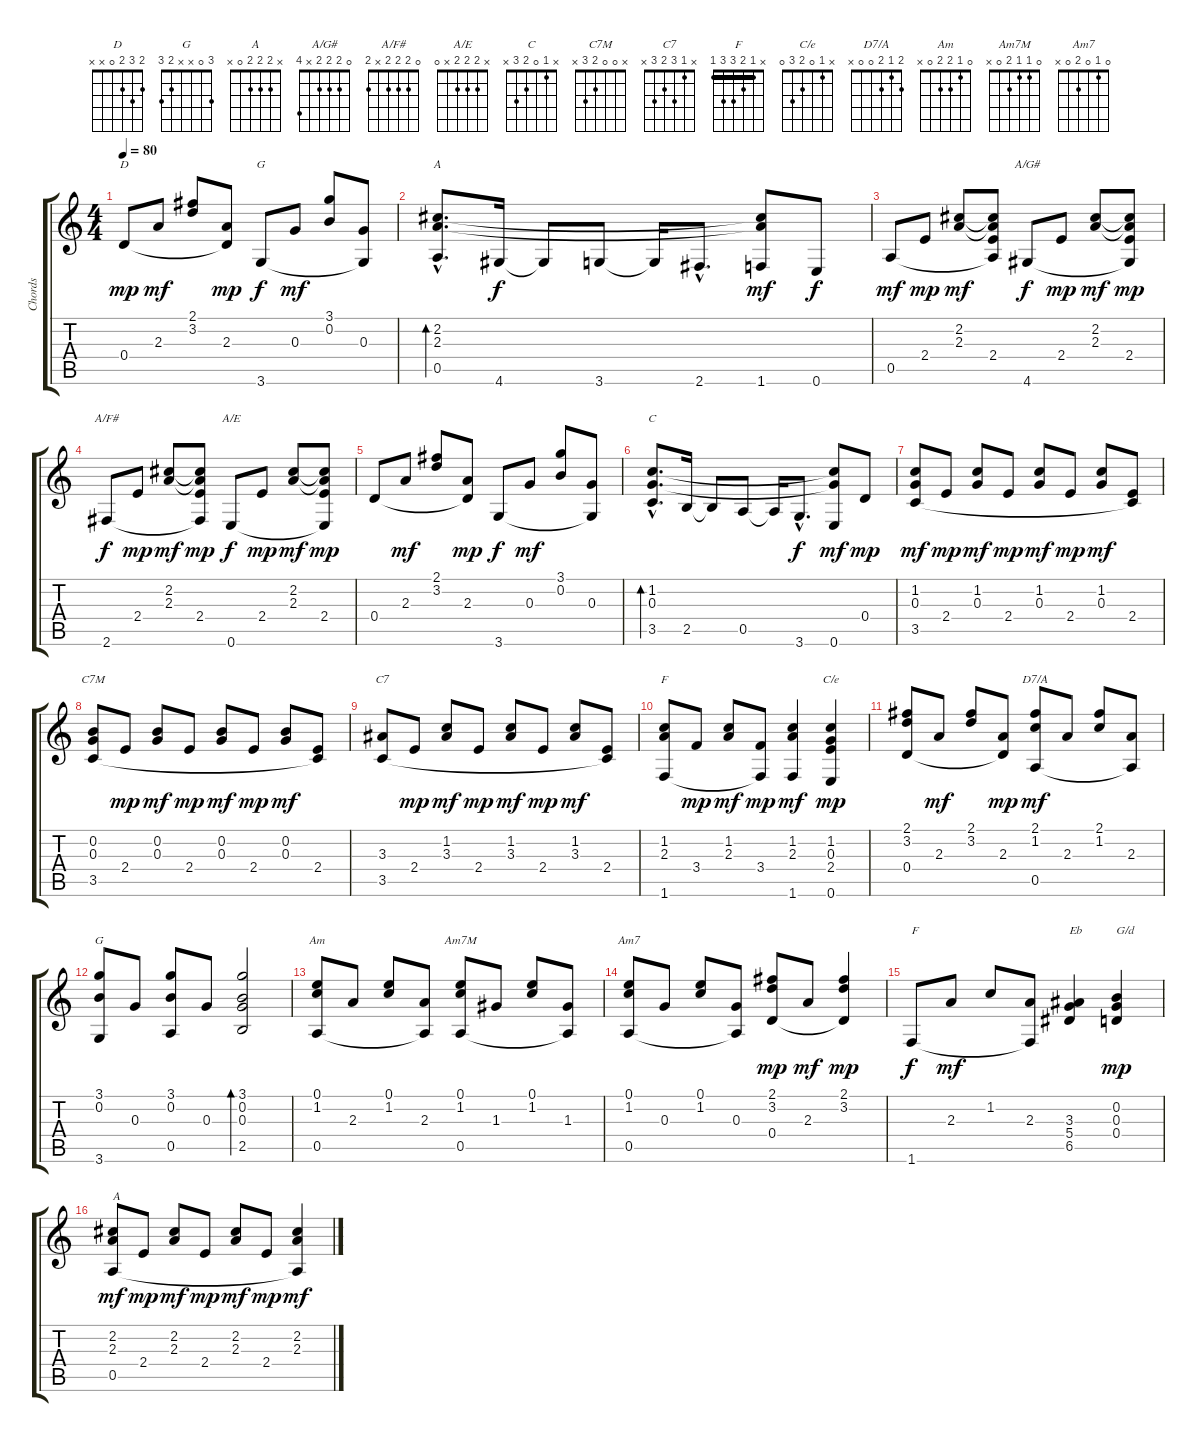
\track ("Chords" "Chords") {instrument acousticguitarnylon}
\staff {score tabs}
\tuning (E4 B3 G3 D3 A2 E2) {hide}
\chord ("D" 2 3 2 0 x x)
\chord ("G" 3 0 0 0 2 3)
\chord ("A" x 2 2 2 0 x)
\chord ("A/G#" 0 2 2 2 x 4)
\chord ("A/F#" 0 2 2 2 x 2)
\chord ("A/E" x 2 2 2 x 0)
\chord ("C" x 1 0 2 3 x)
\chord ("C7M" x 0 0 2 3 x)
\chord ("C7" x 1 3 2 3 x)
\chord ("F" x 1 2 3 3 1) {barre 1}
\chord ("C/e" x 1 0 2 3 0)
\chord ("D7/A" 2 1 2 0 0 x)
\chord ("G" 3 0 x x 2 3)
\chord ("Am" 0 1 2 2 0 x)
\chord ("Am7M" 0 1 1 2 0 x)
\chord ("Am7" 0 1 0 2 0 x)
\ts (4 4)
\tempo 80
\clef g2
\ks c
0.4.8{ch "D" dy mp} 2.3.8{dy mf} (2.1 3.2).8 (2.3 0.4{t}).8{dy mp} 3.6.8{ch "G" dy f} 0.3.8{dy mf} (3.1 0.2).8 (0.3 3.6{t}).8 |
(2.2{hac} 2.3{hac} 0.5{hac}).8{d bd 240 ch "A"} 4.6.16{dy f} 4.6{t}.8 3.6.8 3.6{t}.16 2.6{hac}.8{d} (2.2{t} 2.3{t} 1.6).8{dy mf} 0.6.8{dy f} |
0.5.8{dy mf} 2.4.8{dy mp} (2.2 2.3).8{dy mf} (2.2{t} 2.3{t} 2.4 0.5{t}).8 4.6.8{ch "A/G#" dy f} 2.4.8{dy mp} (2.2 2.3).8{dy mf} (2.2{t} 2.3{t} 2.4 4.6{t}).8{dy mp} |
2.6.8{ch "A/F#" dy f} 2.4.8{dy mp} (2.2 2.3).8{dy mf} (2.2{t} 2.3{t} 2.4 2.6{t}).8{dy mp} 0.6.8{ch "A/E" dy f} 2.4.8{dy mp} (2.2 2.3).8{dy mf} (2.2{t} 2.3{t} 2.4 0.6{t}).8{dy mp} |
0.4.8 2.3.8{dy mf} (2.1 3.2).8 (2.3 0.4{t}).8{dy mp} 3.6.8{dy f} 0.3.8{dy mf} (3.1 0.2).8 (0.3 3.6{t}).8 |
(1.2{hac} 0.3{hac} 3.5{hac}).8{d bd 240 ch "C"} 2.5.16 2.5{t}.8 0.5.8 0.5{t}.16 3.6{hac}.8{d dy f} (1.2{t} 0.3{t} 0.6).8{dy mf} 0.4.8{dy mp} |
(1.2 0.3 3.5).8{dy mf} 2.4.8{dy mp} (1.2 0.3).8{dy mf} 2.4.8{dy mp} (1.2 0.3).8{dy mf} 2.4.8{dy mp} (1.2 0.3).8{dy mf} (2.4 3.5{t}).8 |
(0.2 0.3 3.5).8{ch "C7M"} 2.4.8{dy mp} (0.2 0.3).8{dy mf} 2.4.8{dy mp} (0.2 0.3).8{dy mf} 2.4.8{dy mp} (0.2 0.3).8{dy mf} (2.4 3.5{t}).8 |
(3.3 3.5).8{ch "C7"} 2.4.8{dy mp} (1.2 3.3).8{dy mf} 2.4.8{dy mp} (1.2 3.3).8{dy mf} 2.4.8{dy mp} (1.2 3.3).8{dy mf} (2.4 3.5{t}).8 |
(1.2 2.3 1.6).8{ch "F"} 3.4.8{dy mp} (1.2 2.3).8{dy mf} (3.4 1.6{t}).8{dy mp} (1.2 2.3 1.6).4{dy mf} (1.2 0.3 2.4 0.6).4{ch "C/e" dy mp} |
(2.1 3.2 0.4).8 2.3.8{dy mf} (2.1 3.2).8 (2.3 0.4{t}).8{dy mp} (2.1 1.2 0.5).8{ch "D7/A" dy mf} 2.3.8 (2.1 1.2).8 (2.3 0.5{t}).8 |
(3.1 0.2 3.6).8{ch "G"} 0.3.8 (3.1 0.2 0.5).8 0.3.8 (3.1 0.2 0.3 2.5).2{bd 240} |
(0.1 1.2 0.5).8{ch "Am"} 2.3.8 (0.1 1.2).8 (2.3 0.5{t}).8 (0.1 1.2 0.5).8{ch "Am7M"} 1.3.8 (0.1 1.2).8 (1.3 0.5{t}).8 |
(0.1 1.2 0.5).8{ch "Am7"} 0.3.8 (0.1 1.2).8 (0.3 0.5{t}).8 (2.1 3.2 0.4).8{dy mp} 2.3.8{dy mf} (2.1 3.2 0.4{t}).4{dy mp} |
1.6.8{txt "F" dy f} 2.3.8{dy mf} 1.2.8 (2.3 1.6{t}).8 (3.3 5.4 6.5).4{txt "Eb"} (0.2 0.3 0.4).4{txt "G/d" dy mp} |
(2.2 2.3 0.5).8{txt "A" dy mf} 2.4.8{dy mp} (2.2 2.3).8{dy mf} 2.4.8{dy mp} (2.2 2.3).8{dy mf} 2.4.8{dy mp} (2.2 2.3 0.5{t}).4{dy mf}
